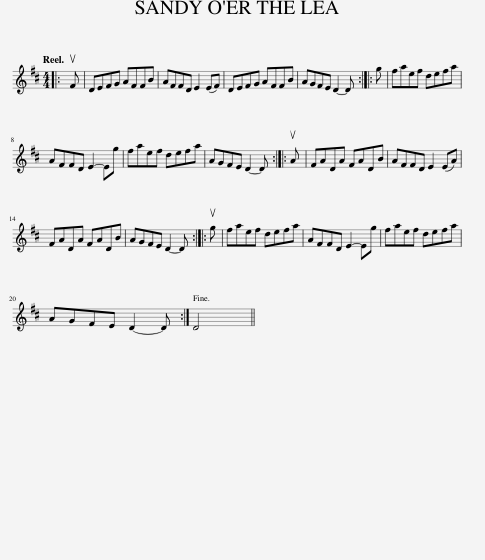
X:1
L:1/8
Q:1/4=120
M:4/4
I:linebreak $
K:D
V:1 treble
V:1
|: uF | DEFG AFFB | AFFD E2 (EF) | DEFG AFFB | AGFE D2- D :: %5
 g | faef defa |$ AFFD E2- Eg | faef defa | AGFE D2- D :: %10
 uA | FADA FADB | AFFD E2 (EA) |$ FADA FADB | AGFE D2- D :: %15
 ug | faef defa | AFFD E2- Eg | faef defa |$ AGFE D2- D :| %20
 D4 || %21
